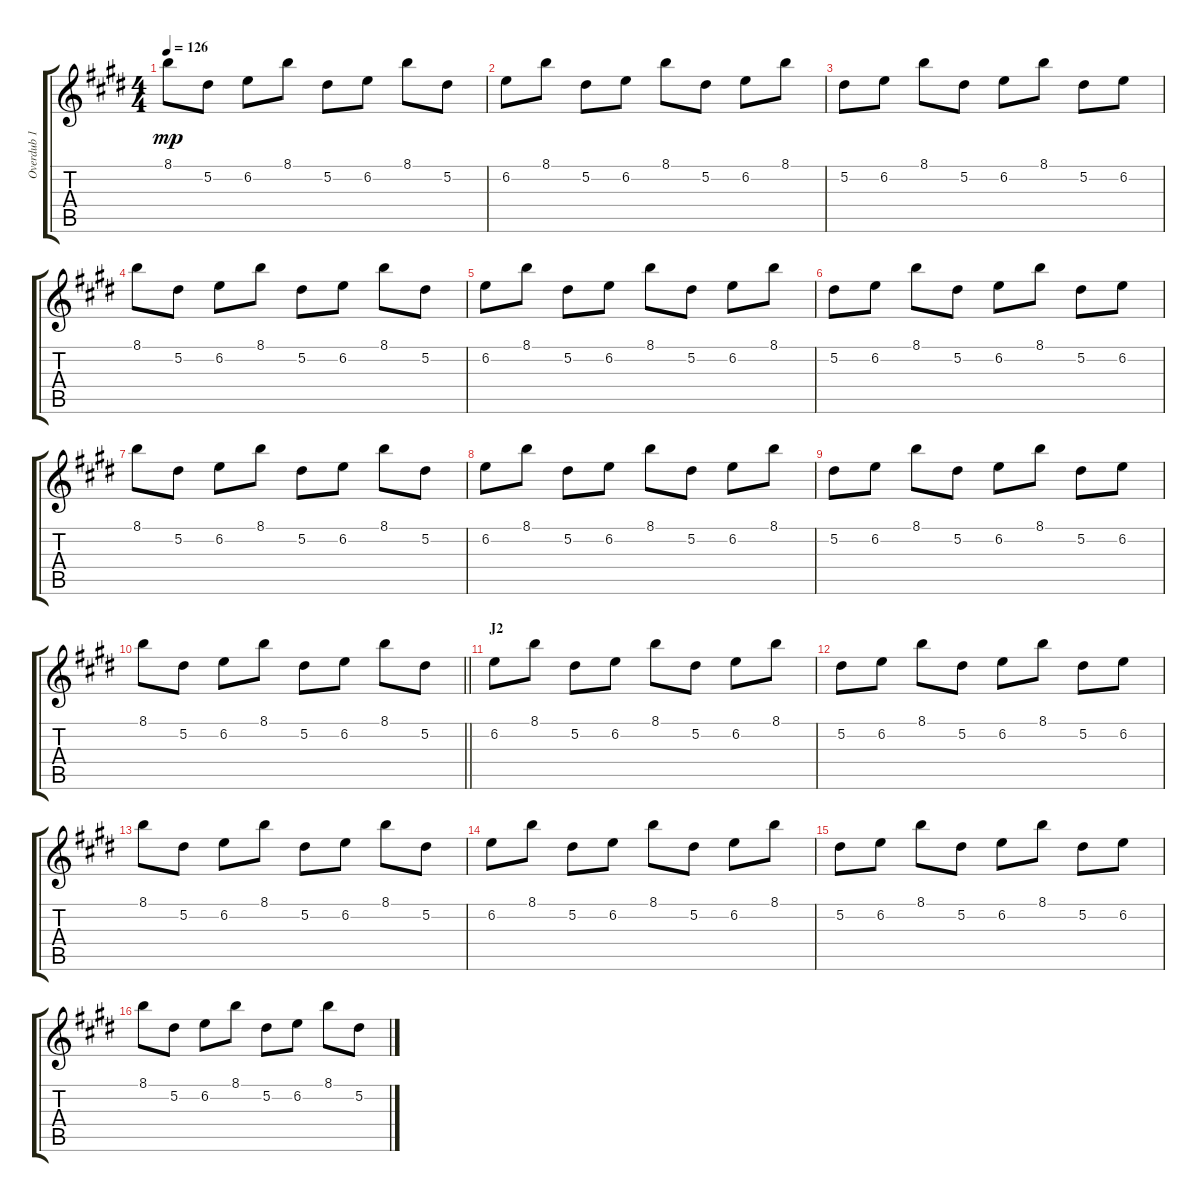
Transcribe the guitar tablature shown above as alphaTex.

\track ("Overdub 1" "Overdub 1") {instrument overdrivenguitar}
\staff {score tabs}
\tuning (Eb4 Bb3 Gb3 Db3 Ab2 Db2) {hide}
\ts (4 4)
\tempo 126
\clef g2
\ks c#minor
8.1.8{dy mp} 5.2.8 6.2.8 8.1.8 5.2.8 6.2.8 8.1.8 5.2.8 |
6.2.8 8.1.8 5.2.8 6.2.8 8.1.8 5.2.8 6.2.8 8.1.8 |
5.2.8{volume 12} 6.2.8 8.1.8 5.2.8 6.2.8 8.1.8 5.2.8 6.2.8 |
8.1.8 5.2.8 6.2.8 8.1.8 5.2.8 6.2.8 8.1.8 5.2.8 |
6.2.8 8.1.8 5.2.8 6.2.8 8.1.8 5.2.8 6.2.8 8.1.8 |
5.2.8 6.2.8 8.1.8 5.2.8 6.2.8 8.1.8 5.2.8 6.2.8 |
8.1.8{volume 8} 5.2.8 6.2.8 8.1.8 5.2.8 6.2.8 8.1.8 5.2.8 |
6.2.8 8.1.8 5.2.8 6.2.8 8.1.8 5.2.8 6.2.8 8.1.8 |
5.2.8 6.2.8 8.1.8 5.2.8 6.2.8 8.1.8 5.2.8 6.2.8 |
\barLineRight lightlight
8.1.8 5.2.8 6.2.8 8.1.8 5.2.8 6.2.8 8.1.8 5.2.8 |
\section ("" "J2")
6.2.8{volume 4} 8.1.8 5.2.8 6.2.8 8.1.8 5.2.8 6.2.8 8.1.8 |
5.2.8 6.2.8 8.1.8 5.2.8 6.2.8 8.1.8 5.2.8 6.2.8 |
8.1.8 5.2.8 6.2.8 8.1.8 5.2.8 6.2.8 8.1.8 5.2.8 |
6.2.8 8.1.8 5.2.8 6.2.8 8.1.8 5.2.8 6.2.8 8.1.8 |
5.2.8{volume 0} 6.2.8 8.1.8 5.2.8 6.2.8 8.1.8 5.2.8 6.2.8 |
8.1.8 5.2.8 6.2.8 8.1.8 5.2.8 6.2.8 8.1.8 5.2.8
